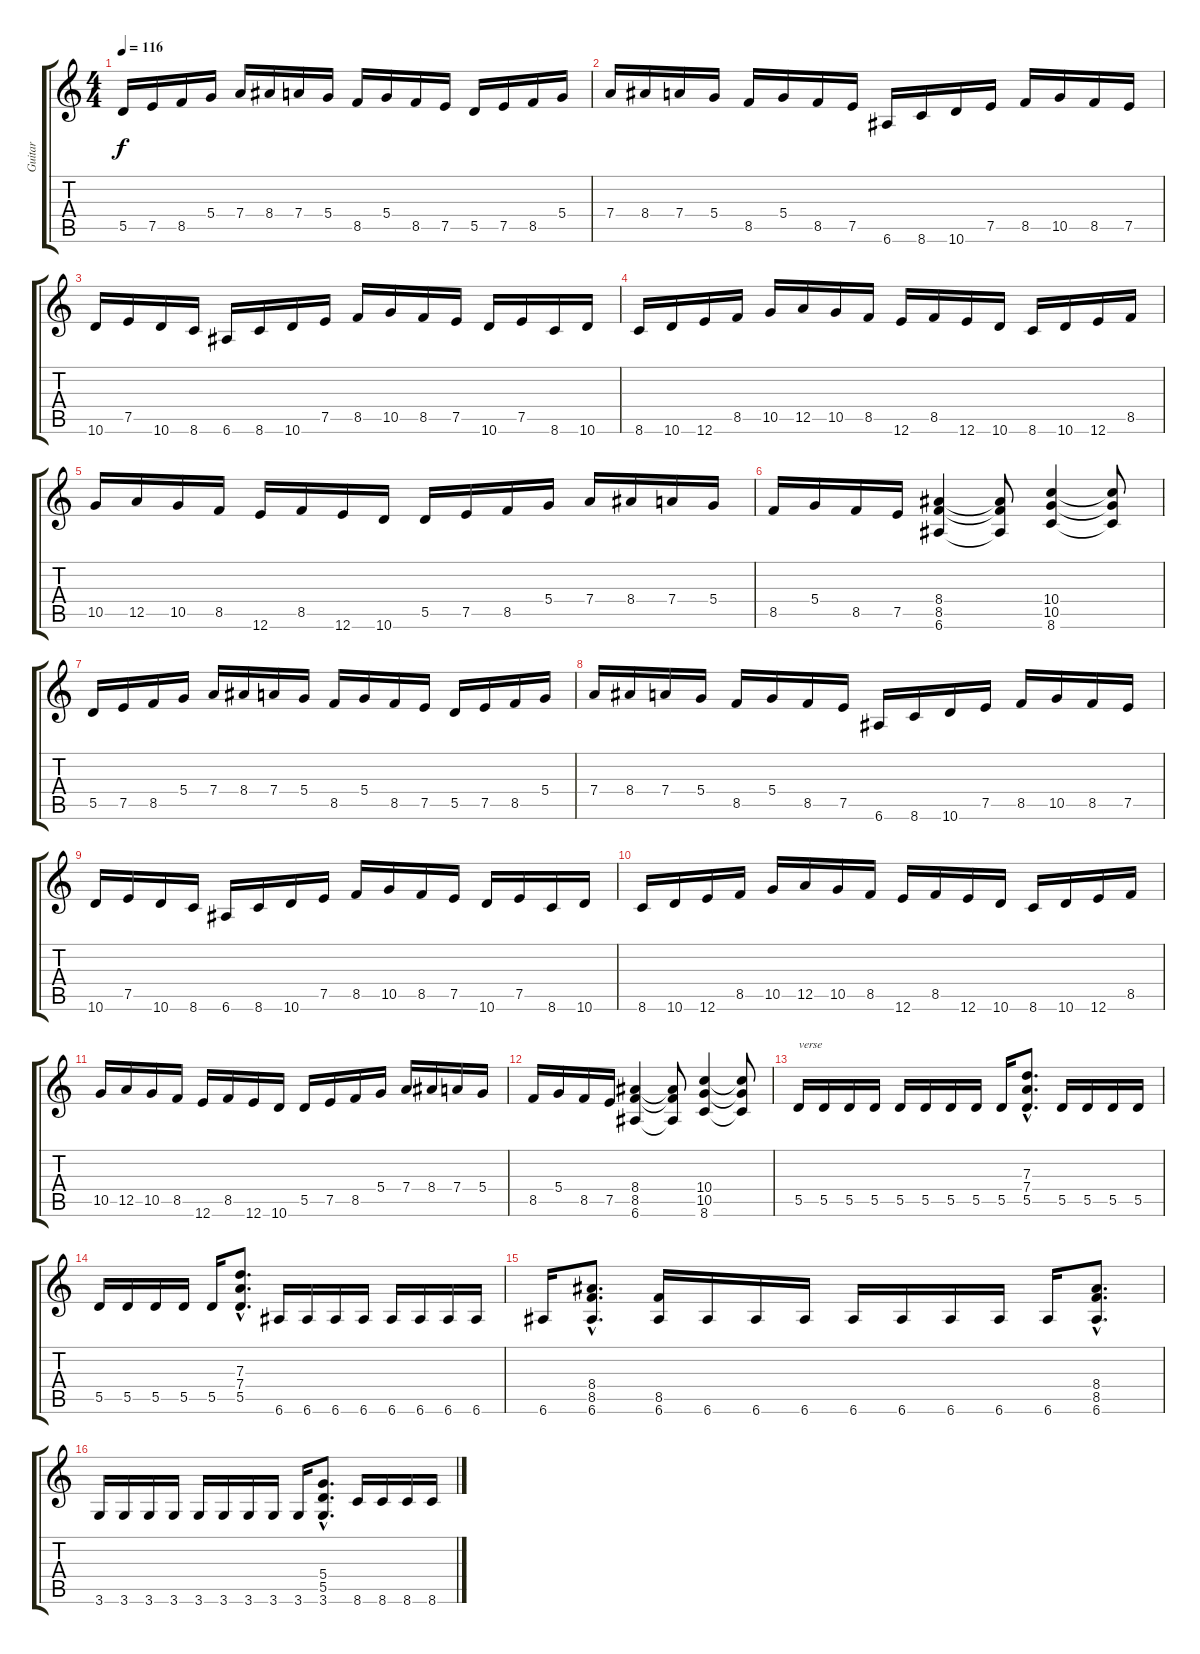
\track ("Guitar" "Guitar") {instrument overdrivenguitar}
\staff {score tabs}
\tuning (E4 B3 G3 D3 A2 E2) {hide}
\ts (4 4)
\tempo 116
\clef g2
\ks c
5.5.16{dy f instrument overdrivenguitar} 7.5.16 8.5.16 5.4.16 7.4.16 8.4.16 7.4.16 5.4.16 8.5.16 5.4.16 8.5.16 7.5.16 5.5.16 7.5.16 8.5.16 5.4.16 |
7.4.16 8.4.16 7.4.16 5.4.16 8.5.16 5.4.16 8.5.16 7.5.16 6.6.16 8.6.16 10.6.16 7.5.16 8.5.16 10.5.16 8.5.16 7.5.16 |
10.6.16 7.5.16 10.6.16 8.6.16 6.6.16 8.6.16 10.6.16 7.5.16 8.5.16 10.5.16 8.5.16 7.5.16 10.6.16 7.5.16 8.6.16 10.6.16 |
8.6.16 10.6.16 12.6.16 8.5.16 10.5.16 12.5.16 10.5.16 8.5.16 12.6.16 8.5.16 12.6.16 10.6.16 8.6.16 10.6.16 12.6.16 8.5.16 |
10.5.16 12.5.16 10.5.16 8.5.16 12.6.16 8.5.16 12.6.16 10.6.16 5.5.16 7.5.16 8.5.16 5.4.16 7.4.16 8.4.16 7.4.16 5.4.16 |
8.5.16 5.4.16 8.5.16 7.5.16 (8.4 8.5 6.6).4 (8.4{t} 8.5{t} 6.6{t}).8 (10.4 10.5 8.6).4 (10.4{t} 10.5{t} 8.6{t}).8 |
5.5.16 7.5.16 8.5.16 5.4.16 7.4.16 8.4.16 7.4.16 5.4.16 8.5.16 5.4.16 8.5.16 7.5.16 5.5.16 7.5.16 8.5.16 5.4.16 |
7.4.16 8.4.16 7.4.16 5.4.16 8.5.16 5.4.16 8.5.16 7.5.16 6.6.16 8.6.16 10.6.16 7.5.16 8.5.16 10.5.16 8.5.16 7.5.16 |
10.6.16 7.5.16 10.6.16 8.6.16 6.6.16 8.6.16 10.6.16 7.5.16 8.5.16 10.5.16 8.5.16 7.5.16 10.6.16 7.5.16 8.6.16 10.6.16 |
8.6.16 10.6.16 12.6.16 8.5.16 10.5.16 12.5.16 10.5.16 8.5.16 12.6.16 8.5.16 12.6.16 10.6.16 8.6.16 10.6.16 12.6.16 8.5.16 |
10.5.16 12.5.16 10.5.16 8.5.16 12.6.16 8.5.16 12.6.16 10.6.16 5.5.16 7.5.16 8.5.16 5.4.16 7.4.16 8.4.16 7.4.16 5.4.16 |
8.5.16 5.4.16 8.5.16 7.5.16 (8.4 8.5 6.6).4 (8.4{t} 8.5{t} 6.6{t}).8 (10.4 10.5 8.6).4 (10.4{t} 10.5{t} 8.6{t}).8 |
5.5.16{txt "verse"} 5.5.16 5.5.16 5.5.16 5.5.16 5.5.16 5.5.16 5.5.16 5.5.16 (7.3{hac} 7.4{hac} 5.5{hac}).8{d} 5.5.16 5.5.16 5.5.16 5.5.16 |
5.5.16 5.5.16 5.5.16 5.5.16 5.5.16 (7.3{hac} 7.4{hac} 5.5{hac}).8{d} 6.6.16 6.6.16 6.6.16 6.6.16 6.6.16 6.6.16 6.6.16 6.6.16 |
6.6.16 (8.4{hac} 8.5{hac} 6.6{hac}).8{d} (8.5 6.6).16 6.6.16 6.6.16 6.6.16 6.6.16 6.6.16 6.6.16 6.6.16 6.6.16 (8.4{hac} 8.5{hac} 6.6{hac}).8{d} |
3.6.16 3.6.16 3.6.16 3.6.16 3.6.16 3.6.16 3.6.16 3.6.16 3.6.16 (5.4{hac} 5.5{hac} 3.6{hac}).8{d} 8.6.16 8.6.16 8.6.16 8.6.16
